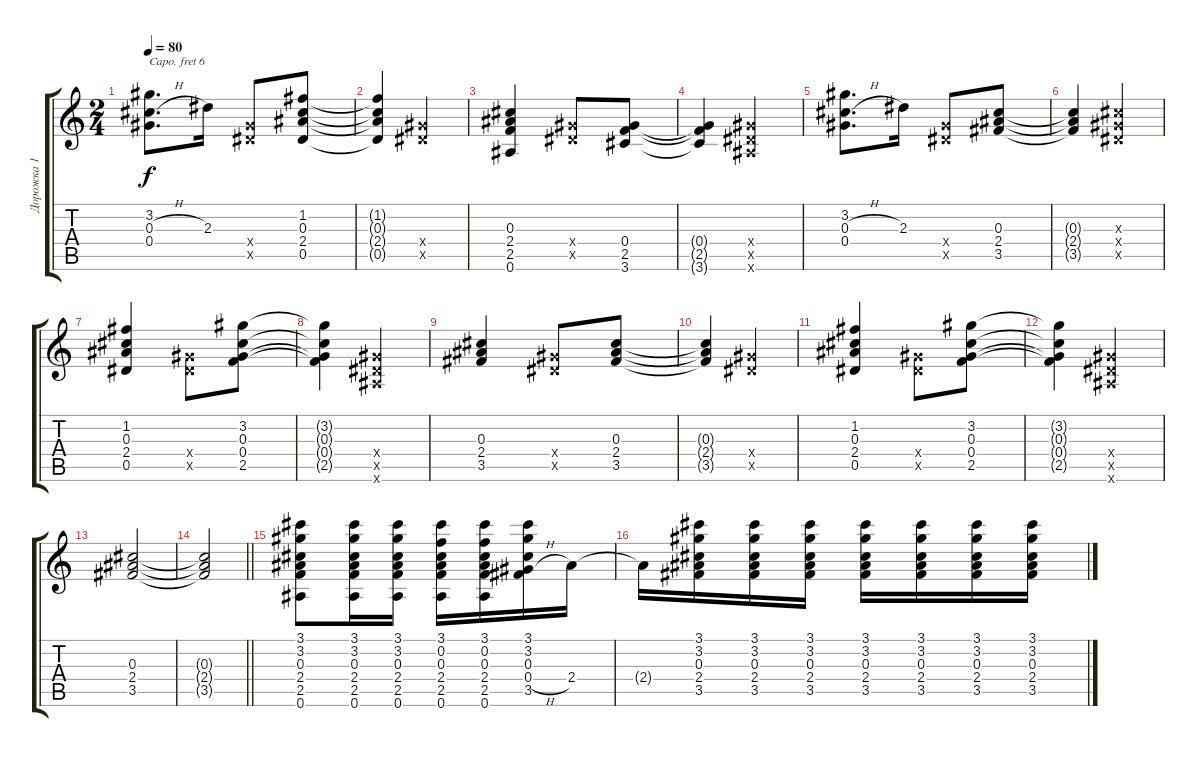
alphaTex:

\track ("Дорожка 1" "Дорожка 1") {instrument acousticguitarsteel}
\staff {score tabs}
\capo 6
\tuning (E4 B3 G3 D3 A2 E2) {hide}
\ts (2 4)
\tempo 80
\clef g2
\ks c
(3.2 0.3{h} 0.4).8{d dy f} 2.3.16 (0.4{x} 0.5{x}).8 (1.2 0.3 2.4 0.5).8 |
(1.2{t} 0.3{t} 2.4{t} 0.5{t}).4 (0.4{x} 0.5{x}).4 |
(0.3 2.4 2.5 0.6).4 (0.4{x} 0.5{x}).8 (0.4 2.5 3.6).8 |
(0.4{t} 2.5{t} 3.6{t}).4 (0.4{x} 0.5{x} 0.6{x}).4 |
(3.2 0.3{h} 0.4).8{d} 2.3.16 (0.4{x} 0.5{x}).8 (0.3 2.4 3.5).8 |
(0.3{t} 2.4{t} 3.5{t}).4 (0.3{x} 0.4{x} 0.5{x}).4 |
(1.2 0.3 2.4 0.5).4 (0.4{x} 0.5{x}).8 (3.2 0.3 0.4 2.5).8 |
(3.2{t} 0.3{t} 0.4{t} 2.5{t}).4 (0.4{x} 0.5{x} 0.6{x}).4 |
(0.3 2.4 3.5).4 (0.4{x} 0.5{x}).8 (0.3 2.4 3.5).8 |
(0.3{t} 2.4{t} 3.5{t}).4 (0.4{x} 0.5{x}).4 |
(1.2 0.3 2.4 0.5).4 (0.4{x} 0.5{x}).8 (3.2 0.3 0.4 2.5).8 |
(3.2{t} 0.3{t} 0.4{t} 2.5{t}).4 (0.4{x} 0.5{x} 0.6{x}).4 |
(0.3 2.4 3.5).2 |
\barLineRight lightlight
(0.3{t} 2.4{t} 3.5{t}).2 |
(3.1 3.2 0.3 2.4 2.5 0.6).8 (3.1 3.2 0.3 2.4 2.5 0.6).16 (3.1 3.2 0.3 2.4 2.5 0.6).16 (3.1 0.2 0.3 2.4 2.5 0.6).16 (3.1 0.2 0.3 2.4 2.5 0.6).16 (3.1 3.2 0.3 0.4{h} 3.5).16 2.4.16 |
2.4{t}.16 (3.1 3.2 0.3 2.4 3.5).16 (3.1 3.2 0.3 2.4 3.5).16 (3.1 3.2 0.3 2.4 3.5).16 (3.1 3.2 0.3 2.4 3.5).16 (3.1 3.2 0.3 2.4 3.5).16 (3.1 3.2 0.3 2.4 3.5).16 (3.1 3.2 0.3 2.4 3.5).16
